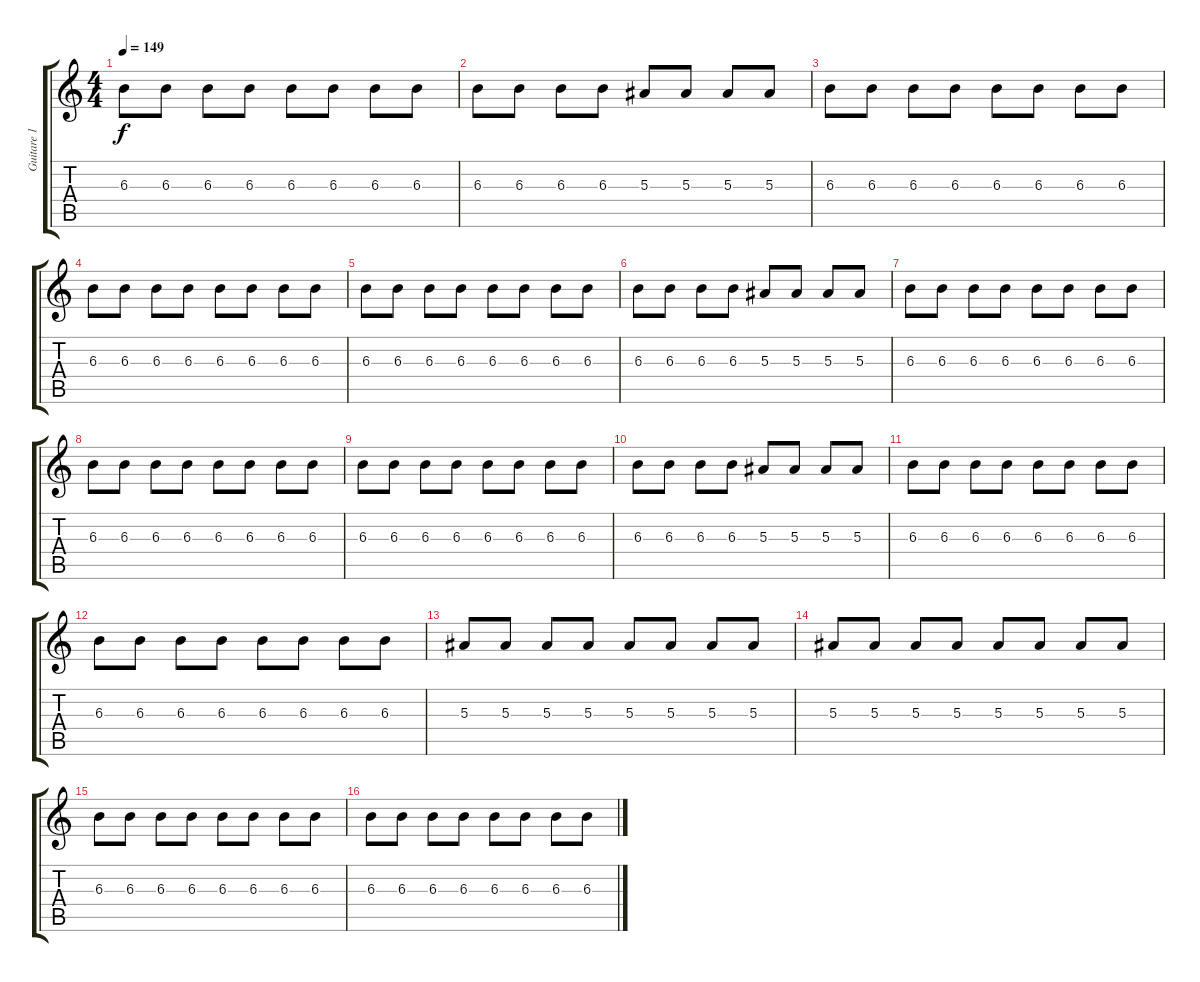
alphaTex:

\track ("Guitare 1" "Guitare 1") {instrument acousticguitarsteel}
\staff {score tabs}
\tuning (D4 A3 F3 C3 G2 D2) {hide}
\ts (4 4)
\tempo 149
\clef g2
\ks c
6.3.8{dy f} 6.3.8 6.3.8 6.3.8 6.3.8 6.3.8 6.3.8 6.3.8 |
6.3.8 6.3.8 6.3.8 6.3.8 5.3.8 5.3.8 5.3.8 5.3.8 |
6.3.8 6.3.8 6.3.8 6.3.8 6.3.8 6.3.8 6.3.8 6.3.8 |
6.3.8 6.3.8 6.3.8 6.3.8 6.3.8 6.3.8 6.3.8 6.3.8 |
6.3.8 6.3.8 6.3.8 6.3.8 6.3.8 6.3.8 6.3.8 6.3.8 |
6.3.8 6.3.8 6.3.8 6.3.8 5.3.8 5.3.8 5.3.8 5.3.8 |
6.3.8 6.3.8 6.3.8 6.3.8 6.3.8 6.3.8 6.3.8 6.3.8 |
6.3.8 6.3.8 6.3.8 6.3.8 6.3.8 6.3.8 6.3.8 6.3.8 |
6.3.8 6.3.8 6.3.8 6.3.8 6.3.8 6.3.8 6.3.8 6.3.8 |
6.3.8 6.3.8 6.3.8 6.3.8 5.3.8 5.3.8 5.3.8 5.3.8 |
6.3.8 6.3.8 6.3.8 6.3.8 6.3.8 6.3.8 6.3.8 6.3.8 |
6.3.8 6.3.8 6.3.8 6.3.8 6.3.8 6.3.8 6.3.8 6.3.8 |
5.3.8 5.3.8 5.3.8 5.3.8 5.3.8 5.3.8 5.3.8 5.3.8 |
5.3.8 5.3.8 5.3.8 5.3.8 5.3.8 5.3.8 5.3.8 5.3.8 |
6.3.8 6.3.8 6.3.8 6.3.8 6.3.8 6.3.8 6.3.8 6.3.8 |
6.3.8 6.3.8 6.3.8 6.3.8 6.3.8 6.3.8 6.3.8 6.3.8
